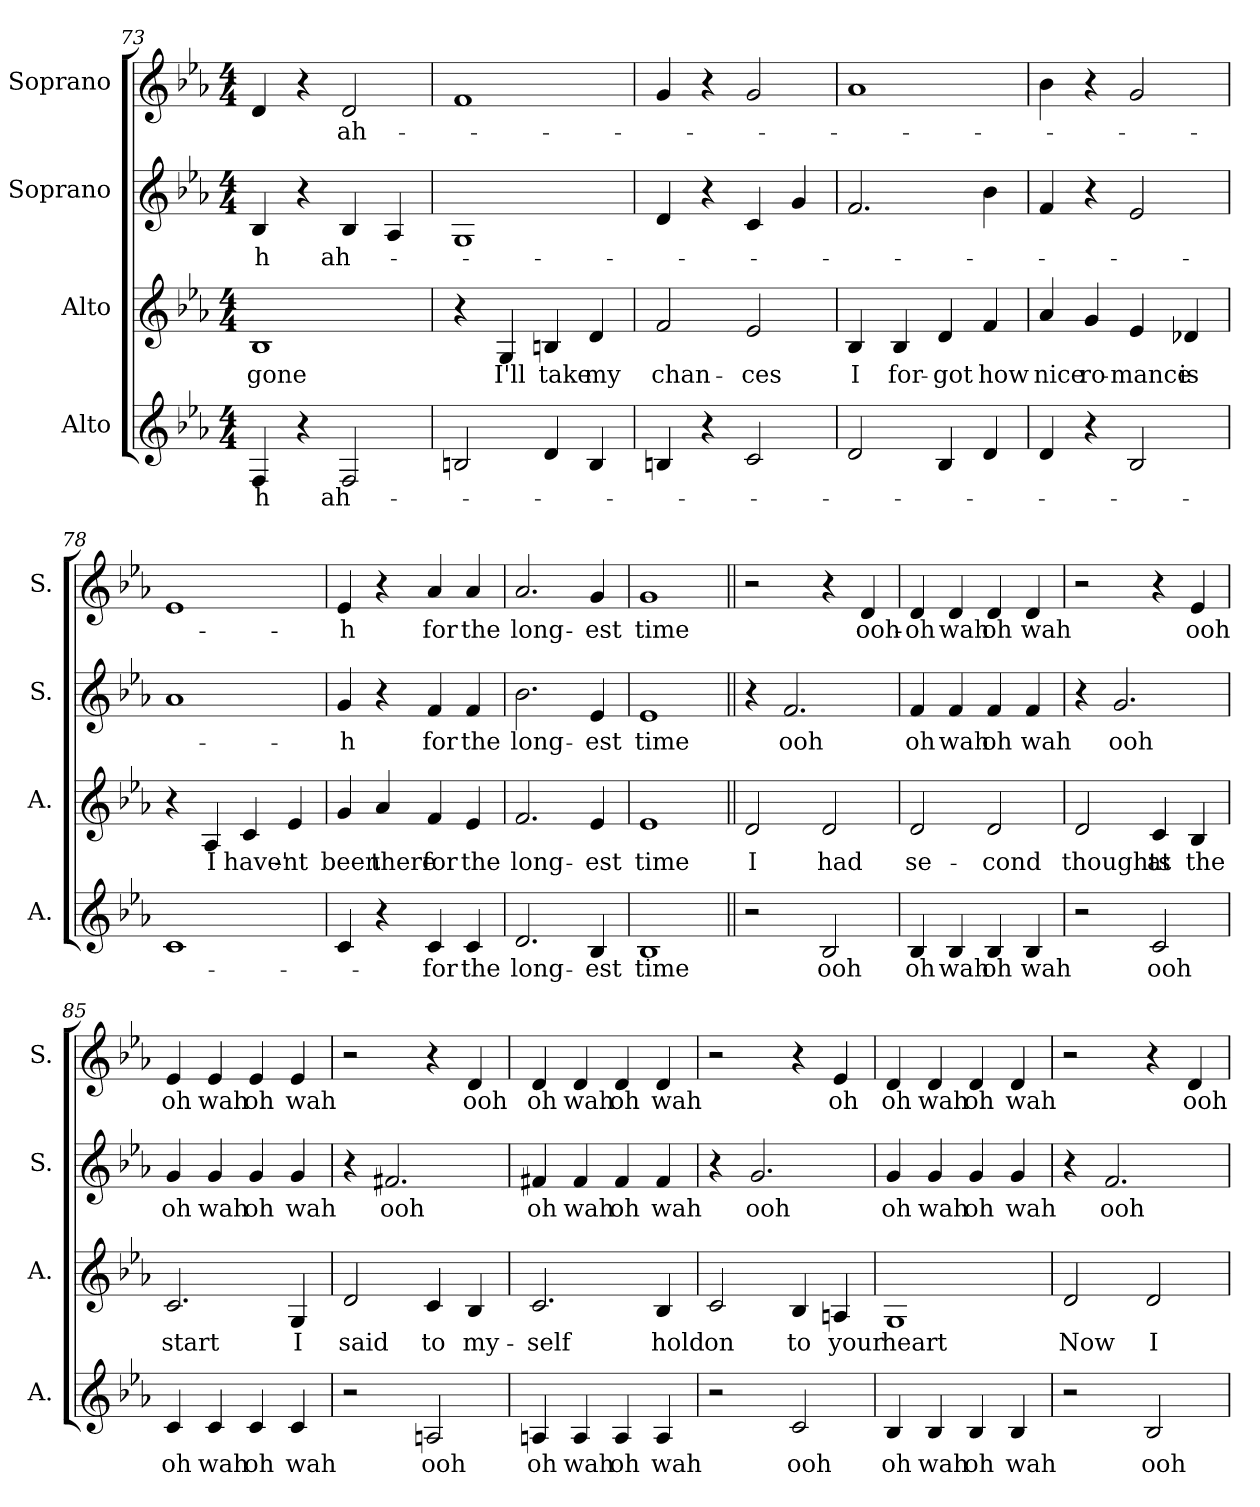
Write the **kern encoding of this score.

**kern	**text	**kern	**text	**kern	**text	**kern	**text
*part4	*part4	*part3	*part3	*part2	*part2	*part1	*part1
*staff4	*staff4	*staff3	*staff3	*staff2	*staff2	*staff1	*staff1
*I"Alto	*	*I"Alto	*	*I"Soprano	*	*I"Soprano	*
*I'A.	*	*I'A.	*	*I'S.	*	*I'S.	*
*clefG2	*	*clefG2	*	*clefG2	*	*clefG2	*
*k[b-e-a-]	*	*k[b-e-a-]	*	*k[b-e-a-]	*	*k[b-e-a-]	*
*M4/4	*	*M4/4	*	*M4/4	*	*M4/4	*
=73	=73	=73	=73	=73	=73	=73	=73
4F/	-h	1B-	gone	4B-/	-h	4d/	.
4r	.	.	.	4r	.	4r	.
2F/	ah-	.	.	4B-/	ah-	2d/	-ah-
.	.	.	.	4A-/	.	.	.
=74	=74	=74	=74	=74	=74	=74	=74
2Bn/	.	4r	.	1G	.	1f	.
.	.	4G/	I'll	.	.	.	.
4d/	.	4Bn/	take	.	.	.	.
4B/	.	4d/	my	.	.	.	.
!!LO:PB:g=z
=75	=75	=75	=75	=75	=75	=75	=75
4Bn/	.	2f/	chan-	4d/	.	4g/	.
4r	.	.	.	4r	.	4r	.
2c/	.	2e-/	-ces	4c/	.	2g/	.
.	.	.	.	4g/	.	.	.
=76	=76	=76	=76	=76	=76	=76	=76
2d/	.	4B-/	I	2.f/	.	1a-	.
.	.	4B-/	for-	.	.	.	.
4B-/	.	4d/	-got	.	.	.	.
4d/	.	4f/	how	4b-\	.	.	.
=77	=77	=77	=77	=77	=77	=77	=77
4d/	.	4a-/	nice	4f/	.	4b-\	.
4r	.	4g/	ro-	4r	.	4r	.
2B-/	.	4e-/	-mance	2e-/	.	2g/	.
.	.	4d-X/	is	.	.	.	.
=78	=78	=78	=78	=78	=78	=78	=78
1c	.	4r	.	1a-	.	1e-	.
.	.	4A-/	I	.	.	.	.
.	.	4c/	have'-	.	.	.	.
.	.	4e-/	-nt	.	.	.	.
=79	=79	=79	=79	=79	=79	=79	=79
4c/	.	4g/	been	4g/	-h	4e-/	h
4r	.	4a-/	there	4r	.	4r	.
4c/	for	4f/	for	4f/	for	4a-/	for
4c/	the	4e-/	the	4f/	the	4a-/	the
!!LO:LB:g=z
=80	=80	=80	=80	=80	=80	=80	=80
2.d/	long-	2.f/	long-	2.b-\	long-	2.a-/	long-
4B-/	-est	4e-/	-est	4e-/	-est	4g/	-est
=81	=81	=81	=81	=81	=81	=81	=81
1B-	time	1e-	time	1e-	time	1g	time
=82||	=82||	=82||	=82||	=82||	=82||	=82||	=82||
2r	.	2d/	I	4r	.	2r	.
.	.	.	.	2.f/	ooh	.	.
2B-/	ooh	2d/	had	.	.	4r	.
.	.	.	.	.	.	4d/	ooh-
=83	=83	=83	=83	=83	=83	=83	=83
4B-/	oh	2d/	se-	4f/	oh	4d/	-oh
4B-/	wah	.	.	4f/	wah	4d/	wah
4B-/	oh	2d/	-cond	4f/	oh	4d/	oh
4B-/	wah	.	.	4f/	wah	4d/	wah
=84	=84	=84	=84	=84	=84	=84	=84
2r	.	2d/	thoughts	4r	.	2r	.
.	.	.	.	2.g/	ooh	.	.
2c/	ooh	4c/	at	.	.	4r	.
.	.	4B-/	the	.	.	4e-/	ooh
=85	=85	=85	=85	=85	=85	=85	=85
4c/	oh	2.c/	start	4g/	oh	4e-/	oh
4c/	wah	.	.	4g/	wah	4e-/	wah
4c/	oh	.	.	4g/	oh	4e-/	oh
4c/	wah	4G/	I	4g/	wah	4e-/	wah
!!LO:PB:g=z
=86	=86	=86	=86	=86	=86	=86	=86
2r	.	2d/	said	4r	.	2r	.
.	.	.	.	2.f#X/	ooh	.	.
2An/	ooh	4c/	to	.	.	4r	.
.	.	4B-/	my-	.	.	4d/	ooh
=87	=87	=87	=87	=87	=87	=87	=87
4An/	oh	2.c/	-self	4f#X/	oh	4d/	oh
4A/	wah	.	.	4f#/	wah	4d/	wah
4A/	oh	.	.	4f#/	oh	4d/	oh
4A/	wah	4B-/	hold	4f#/	wah	4d/	wah
=88	=88	=88	=88	=88	=88	=88	=88
2r	.	2c/	on	4r	.	2r	.
.	.	.	.	2.g/	ooh	.	.
2c/	ooh	4B-/	to	.	.	4r	.
.	.	4An/	your	.	.	4e-/	oh
=89	=89	=89	=89	=89	=89	=89	=89
4B-/	oh	1G	heart	4g/	oh	4d/	oh
4B-/	wah	.	.	4g/	wah	4d/	wah
4B-/	oh	.	.	4g/	oh	4d/	oh
4B-/	wah	.	.	4g/	wah	4d/	wah
=90	=90	=90	=90	=90	=90	=90	=90
2r	.	2d/	Now	4r	.	2r	.
.	.	.	.	2.f/	ooh	.	.
2B-/	ooh	2d/	I	.	.	4r	.
.	.	.	.	.	.	4d/	ooh
=	=	=	=	=	=	=	=
*-	*-	*-	*-	*-	*-	*-	*-
